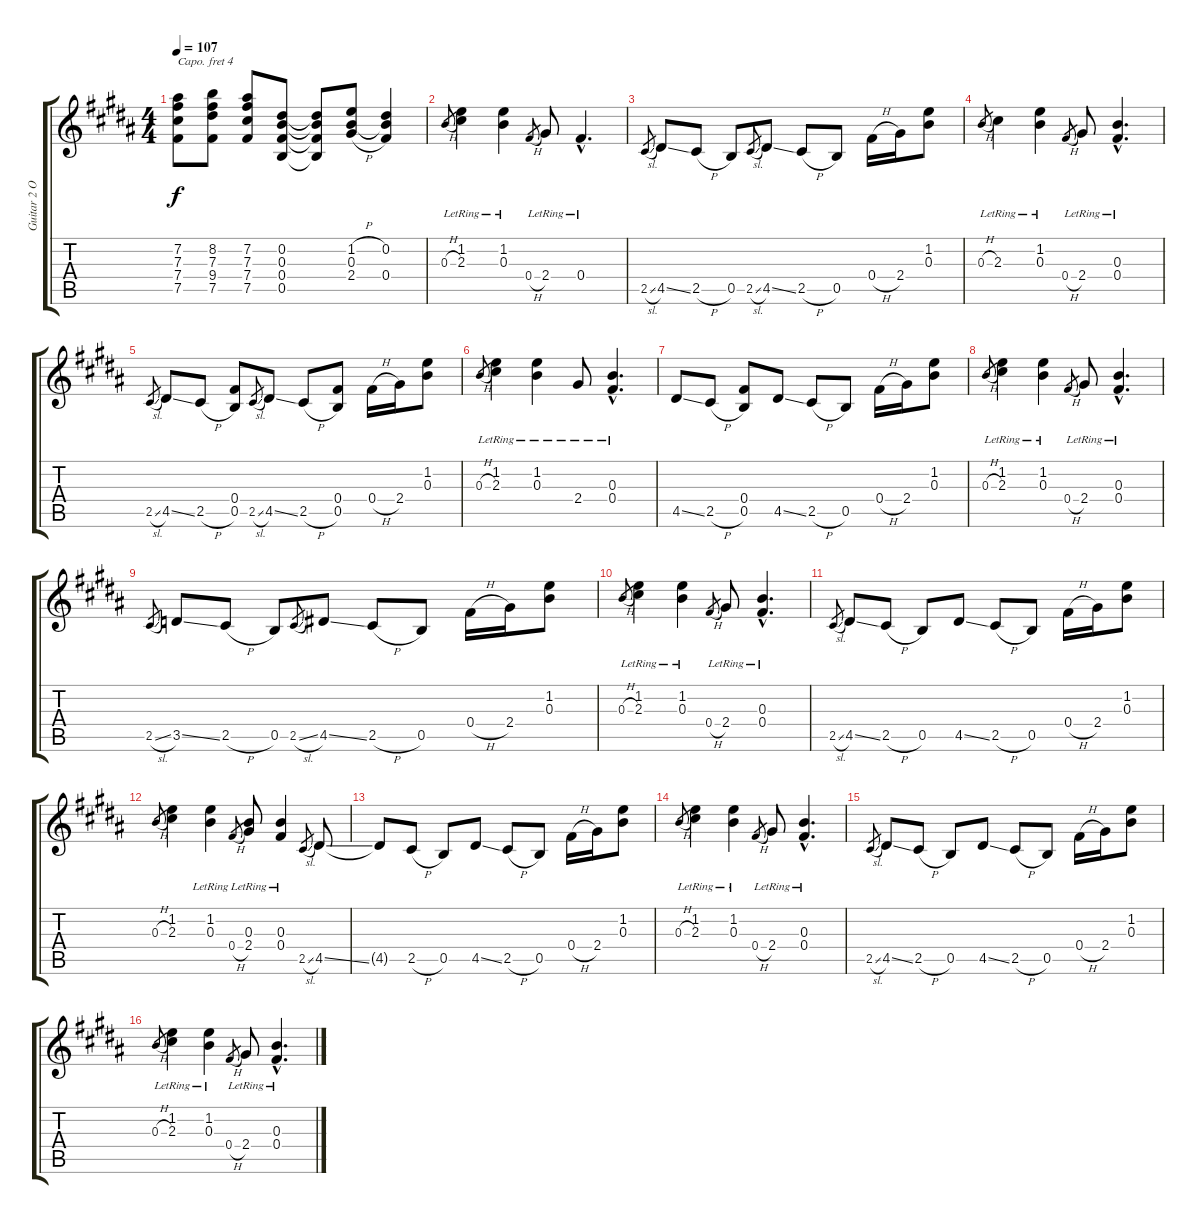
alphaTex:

\track ("Guitar 2 Open G/Capo4" "Guitar 2 O") {instrument overdrivenguitar}
\staff {score tabs}
\capo 4
\tuning (D4 B3 G3 D3 G2 D2) {hide}
\ts (4 4)
\tempo 107
\clef g2
\ks b
(7.2 7.3 7.4 7.5).8{dy f} (8.2 7.3 9.4 7.5).8 (7.2 7.3 7.4 7.5).8 (0.2 0.3 0.4 0.5).8 (0.2{t} 0.3{t} 0.4{t} 0.5{t}).8 (1.2{h} 0.3 2.4{h}).8 (0.2 0.3{t} 0.4).4 |
0.3{h}.8{gr} (1.2{lr} 2.3{lr}).4 (1.2{lr} 0.3{lr}).4 0.4{h}.8{gr} 2.4{lr}.8 0.4{hac lr}.4{d} |
2.5{sl}.8{gr} 4.5{ss}.8 2.5{h}.8 0.5.8 2.5{sl}.8{gr} 4.5{ss}.8 2.5{h}.8 0.5.8 0.4{h}.16 2.4.16 (1.2 0.3).8 |
0.3{h}.8{gr} 2.3{lr}.4 (1.2{lr} 0.3{lr}).4 0.4{h}.8{gr} 2.4{lr}.8 (0.3{hac lr} 0.4{hac lr}).4{d} |
2.5{sl}.8{gr} 4.5{ss}.8 2.5{h}.8 (0.4 0.5).8 2.5{sl}.8{gr} 4.5{ss}.8 2.5{h}.8 (0.4 0.5).8 0.4{h}.16 2.4.16 (1.2 0.3).8 |
0.3{h}.8{gr} (1.2{lr} 2.3{lr}).4 (1.2{lr} 0.3{lr}).4 2.4{lr}.8 (0.3{hac} 0.4{hac lr}).4{d} |
4.5{ss}.8 2.5{h}.8 (0.4 0.5).8 4.5{ss}.8 2.5{h}.8 0.5.8 0.4{h}.16 2.4.16 (1.2 0.3).8 |
0.3{h}.8{gr} (1.2{lr} 2.3{lr}).4 (1.2{lr} 0.3{lr}).4 0.4{h}.8{gr} 2.4{lr}.8 (0.3{hac} 0.4{hac lr}).4{d} |
2.5{sl}.8{gr} 3.5{ss}.8 2.5{h}.8 0.5.8 2.5{sl}.8{gr} 4.5{ss}.8 2.5{h}.8 0.5.8 0.4{h}.16 2.4.16 (1.2 0.3).8 |
0.3{h}.8{gr} (1.2{lr} 2.3{lr}).4 (1.2{lr} 0.3{lr}).4 0.4{h}.8{gr} 2.4{lr}.8 (0.3{hac lr} 0.4{hac lr}).4{d} |
2.5{sl}.8{gr} 4.5{ss}.8 2.5{h}.8 0.5.8 4.5{ss}.8 2.5{h}.8 0.5.8 0.4{h}.16 2.4.16 (1.2 0.3).8 |
0.3{h}.8{gr} (1.2 2.3).4 (1.2{lr} 0.3{lr}).4 0.4{h}.8{gr} (0.3 2.4{lr}).8 (0.3 0.4{lr}).4 2.5{sl}.8{gr} 4.5{ss}.8 |
4.5{t}.8 2.5{h}.8 0.5.8 4.5{ss}.8 2.5{h}.8 0.5.8 0.4{h}.16 2.4.16 (1.2 0.3).8 |
0.3{h}.8{gr} (1.2{lr} 2.3{lr}).4 (1.2{lr} 0.3{lr}).4 0.4{h}.8{gr} 2.4{lr}.8 (0.3{hac lr} 0.4{hac lr}).4{d} |
2.5{sl}.8{gr} 4.5{ss}.8 2.5{h}.8 0.5.8 4.5{ss}.8 2.5{h}.8 0.5.8 0.4{h}.16 2.4.16 (1.2 0.3).8 |
0.3{h}.8{gr} (1.2{lr} 2.3{lr}).4 (1.2{lr} 0.3{lr}).4 0.4{h}.8{gr} 2.4{lr}.8 (0.3{hac lr} 0.4{hac lr}).4{d}
